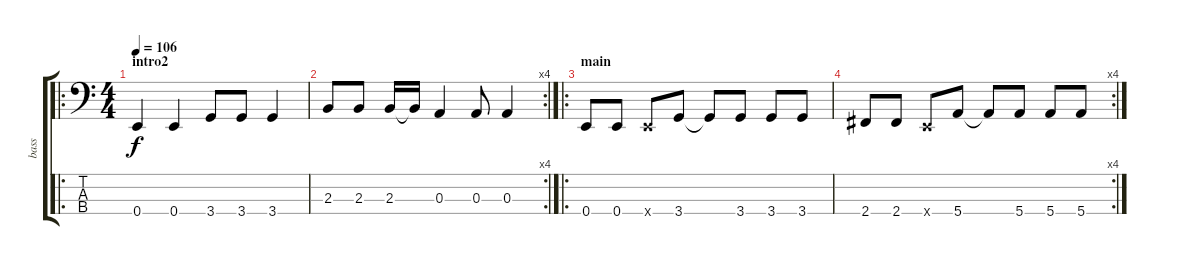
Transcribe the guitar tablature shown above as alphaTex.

\track ("bass" "bass") {instrument electricbassfinger}
\staff {score tabs}
\tuning (G2 D2 A1 E1) {hide}
\ro
\ts (4 4)
\section ("" "intro2")
\tempo 106
\clef f4
\ks c
0.4.4{dy f instrument electricbassfinger} 0.4.4 3.4.8 3.4.8 3.4.4 |
\rc 4
2.3.8 2.3.8 2.3.16 2.3{t}.16 0.3.4 0.3.8 0.3.4 |
\ro
\section ("" "main")
0.4.8 0.4.8 0.4{x}.8 3.4.8 3.4{t}.8 3.4.8 3.4.8 3.4.8 |
\rc 4
2.4.8 2.4.8 0.4{x}.8 5.4.8 5.4{t}.8 5.4.8 5.4.8 5.4.8
